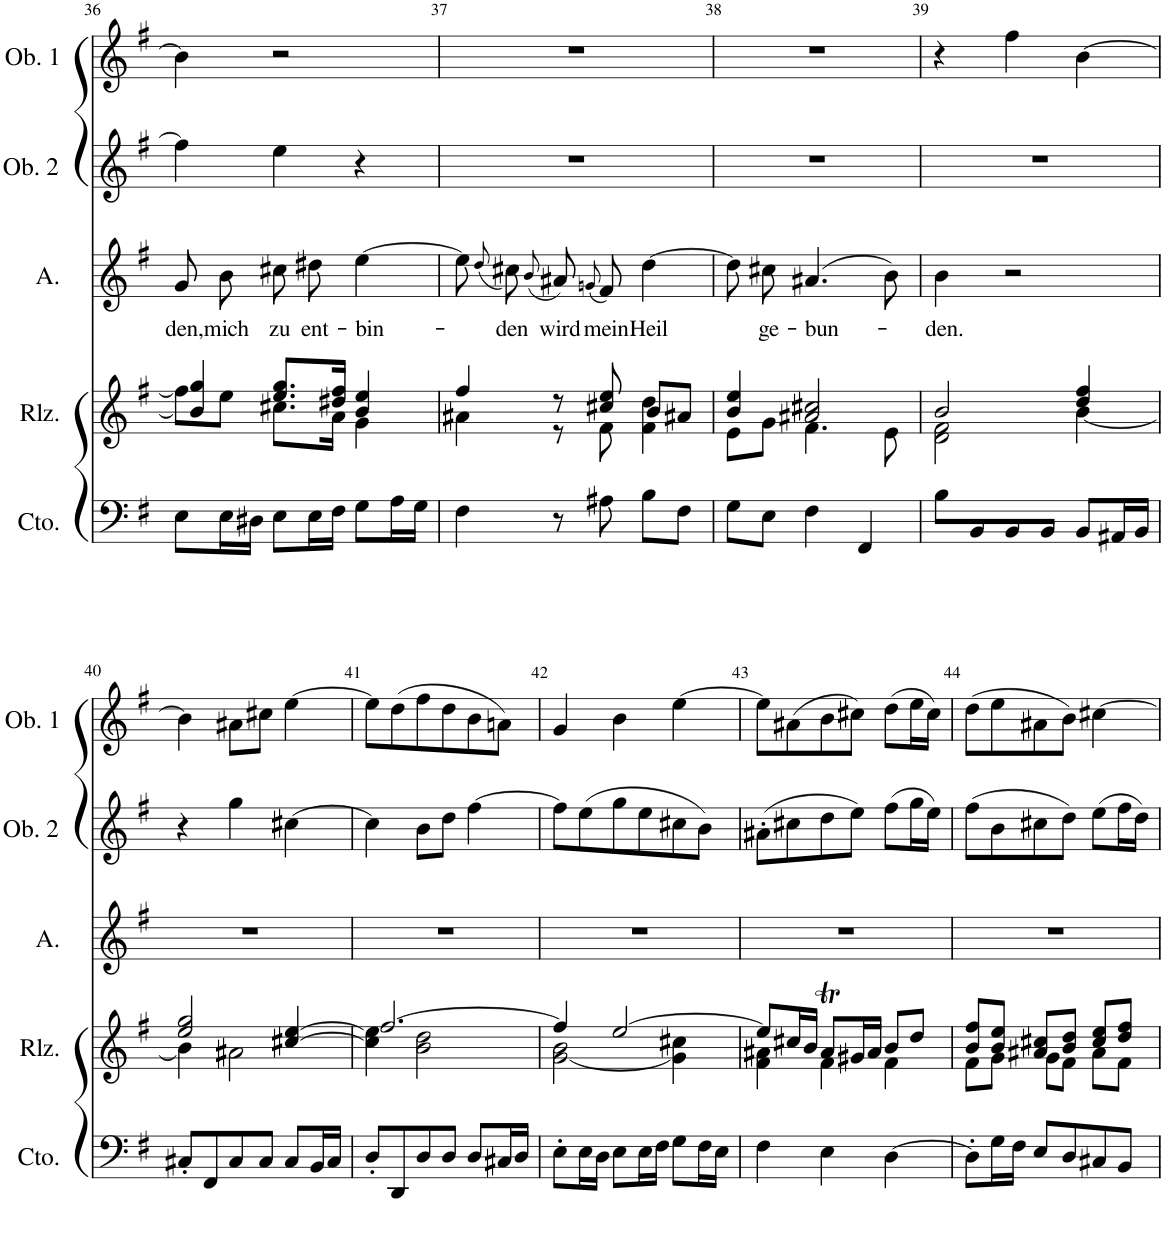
**kern	**kern	**kern	**text	**kern	**kern
*part5	*part4	*part3	*part3	*part2	*part1
*staff5	*staff4	*staff3	*staff3	*staff2	*staff1
*I"Vc/Cb Cto,	*I"Rlztn.	*I"Alto	*	*I"Oboe 2	*I"Oboe 1
*I'Cto.	*I'Rlz.	*I'A.	*	*I'Ob. 2	*I'Ob. 1
!!LO:PB:g=z
*clefF4	*clefG2	*clefG2	*	*clefG2	*clefG2
*k[f#]	*k[f#]	*k[f#]	*	*k[f#]	*k[f#]
*M3/4	*M3/4	*M3/4	*	*M3/4	*M3/4
=36	=36	=36	=36	=36	=36
*	*^	*	*	*	*
!	!	!	!	!LO:LY:b	!	!
8E\L	4b/] 4gg/	8ff#\L]	8g/L	den,	4ff#\]	4b\]
!	!	!	!	!LO:LY:b	!	!
16E\L	.	8ee\J	8b/J	mich	.	.
16D#X\JJ	.	.	.	.	.	.
!	!	!	!	!LO:LY:b	!	!
8E\L	8.ee/ 8.gg/L	8.cc#X\L	8cc#X\L	zu	4ee\	2r
!	!	!	!	!LO:LY:b	!	!
16E\L	.	.	8dd#X\J	ent-	.	.
16F#\JJ	16dd#X/ 16ff#/Jk	16a\Jk	.	.	.	.
!	!	!	!	!LO:LY:b	!	!
8G\L	4b/ 4ee/	4g\	[4ee\	-bin-	4r	.
16A\L	.	.	.	.	.	.
16G\JJ	.	.	.	.	.	.
=37	=37	=37	=37	=37	=37	=37
4F#\	4ff#/	4a#X\	8ee\L]	.	2.r	2.r
.	.	.	(8qdd\	.	.	.
!	!	!	!	!LO:LY:b	!	!
.	.	.	8cc#X\J)	-den	.	.
.	.	.	(8qb/	.	.	.
!	!	!	!	!LO:LY:b	!	!
8r	8r	8r	8a#X/L)	wird	.	.
.	.	.	(8qgn/	.	.	.
!	!	!	!	!LO:LY:b	!	!
8A#X\	8cc#X/ 8ee/	8f#\	8f#/J)	mein	.	.
!	!	!	!	!LO:LY:b	!	!
8B\L	8b/L	4f#\ 4dd\	[4dd\	Heil	.	.
8F#\J	8a#X/J	.	.	.	.	.
=38	=38	=38	=38	=38	=38	=38
8G\L	4b/ 4ee/	8e\L	8dd\L]	.	2.r	2.r
!	!	!	!	!LO:LY:b	!	!
8E\J	.	8g\J	8cc#X\J	ge-	.	.
!	!	!	!	!LO:LY:b	!	!
4F#\	2a#X/ 2cc#X/	4.f#\	(4.a#X/	-bun-	.	.
4FF#/	.	.	.	.	.	.
.	.	8e\	8b\)	.	.	.
=39	=39	=39	=39	=39	=39	=39
!	!	!	!	!LO:LY:b	!	!
8B\L	2b/	2d\ 2f#\	4b\	-den.	2.r	4r
8BB/	.	.	.	.	.	.
8BB/	.	.	2r	.	.	4ff#\
8BB/J	.	.	.	.	.	.
8BB/L	4dd/ 4ff#/	[4b\	.	.	.	[4b\
16AA#X/L	.	.	.	.	.	.
16BB/JJ	.	.	.	.	.	.
!!LO:LB:g=z
=40	=40	=40	=40	=40	=40	=40
8C#X'/L	2ee/ 2gg/	4b\]	2.r	.	4r	4b\]
8FF#/	.	.	.	.	.	.
8C#/	.	2a#X\	.	.	4gg\	8a#X\L
8C#/J	.	.	.	.	.	8cc#X\J
8C#/L	[4cc#X/ [4ee/	.	.	.	[4cc#X\	[4ee\
16BB/L	.	.	.	.	.	.
16C#/JJ	.	.	.	.	.	.
=41	=41	=41	=41	=41	=41	=41
8D'/L	[2.ff#/	4cc#\] 4ee\]	2.r	.	4cc#\]	8ee\L]
8DD/	.	.	.	.	.	(8dd\
8D/	.	2b\ 2dd\	.	.	8b\L	8ff#\
8D/J	.	.	.	.	8dd\J	8dd\
8D/L	.	.	.	.	[4ff#\	8b\
16C#X/L	.	.	.	.	.	8an\J)
16D/JJ	.	.	.	.	.	.
=42	=42	=42	=42	=42	=42	=42
8E'\L	4ff#/]	[2g\ 2b\	2.r	.	8ff#\L]	4g/
16E\L	.	.	.	.	(8ee\	.
16D\JJ	.	.	.	.	.	.
8E\L	[2ee/	.	.	.	8gg\	4b\
16E\L	.	.	.	.	8ee\	.
16F#\JJ	.	.	.	.	.	.
8G\L	.	4g\] 4cc#X\	.	.	8cc#X\	[4ee\
16F#\L	.	.	.	.	8b\J)	.
16E\JJ	.	.	.	.	.	.
=43	=43	=43	=43	=43	=43	=43
4F#\	8ee/L]	4f#\ 4a#X\	2.r	.	(8a#X'\L	8ee\L]
.	16cc#X/L	.	.	.	8cc#X\	(8a#X\
.	16b/JJ	.	.	.	.	.
4E\	8a#t/L	4f#\	.	.	8dd\	8b\
.	16g#X/L	.	.	.	8ee\J)	8cc#X\J)
.	16a#/JJ	.	.	.	.	.
[4D\	8b/L	4f#\	.	.	(8ff#\L	(8dd\L
.	8dd/J	.	.	.	16gg\L	16ee\L
.	.	.	.	.	16ee\JJ)	16cc#\JJ)
=44	=44	=44	=44	=44	=44	=44
8D'\L]	8b/ 8ff#/L	8f#\L	2.r	.	(8ff#\L	(8dd\L
16G\L	8b/ 8ee/J	8g\J	.	.	8b\	8ee\
16F#\JJ	.	.	.	.	.	.
8E/L	8a#X/ 8cc#X/L	8g\L	.	.	8cc#X\	8a#X\
8D/	8b/ 8dd/J	8f#\J	.	.	8dd\J)	8b\J)
8C#X/	8cc#/ 8ee/L	8a#\L	.	.	(8ee\L	[4cc#X\
8BB/J	8dd/ 8ff#/J	8f#\J	.	.	16ff#\L	.
.	.	.	.	.	16dd\JJ)	.
*	*v	*v	*	*	*	*
=	=	=	=	=	=
*-	*-	*-	*-	*-	*-
